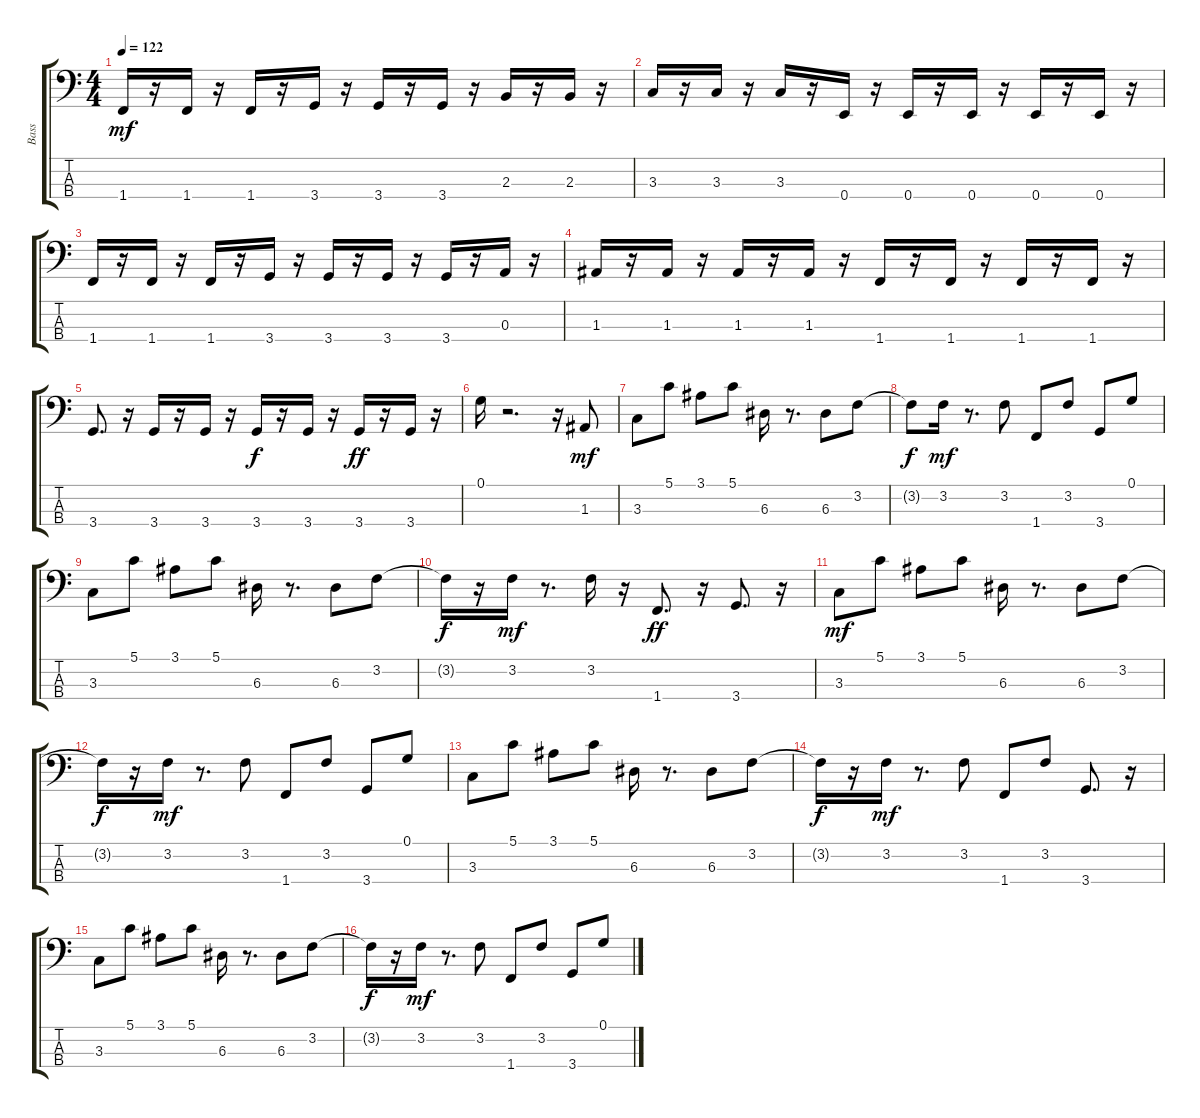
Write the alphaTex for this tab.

\track ("Bass" "Bass") {instrument acousticguitarsteel}
\staff {score tabs}
\tuning (G2 D2 A1 E1) {hide}
\ts (4 4)
\tempo 122
\clef f4
\ks c
1.4.16{dy mf} r.16 1.4.16 r.16 1.4.16 r.16 3.4.16 r.16 3.4.16 r.16 3.4.16 r.16 2.3.16 r.16 2.3.16 r.16 |
3.3.16 r.16 3.3.16 r.16 3.3.16 r.16 0.4.16 r.16 0.4.16 r.16 0.4.16 r.16 0.4.16 r.16 0.4.16 r.16 |
1.4.16 r.16 1.4.16 r.16 1.4.16 r.16 3.4.16 r.16 3.4.16 r.16 3.4.16 r.16 3.4.16 r.16 0.3.16 r.16 |
1.3.16 r.16 1.3.16 r.16 1.3.16 r.16 1.3.16 r.16 1.4.16 r.16 1.4.16 r.16 1.4.16 r.16 1.4.16 r.16 |
3.4.8{d} r.16 3.4.16 r.16 3.4.16 r.16 3.4.16{dy f} r.16 3.4.16 r.16 3.4.16{dy ff} r.16 3.4.16 r.16 |
0.1.16 r.2{d} r.16 1.3.8{dy mf} |
3.3.8 5.1.8 3.1.8 5.1.8 6.3.16 r.8{d} 6.3.8 3.2.8 |
3.2{t}.8{dy f} 3.2.16{dy mf} r.8{d} 3.2.8 1.4.8 3.2.8 3.4.8 0.1.8 |
3.3.8 5.1.8 3.1.8 5.1.8 6.3.16 r.8{d} 6.3.8 3.2.8 |
3.2{t}.16{dy f} r.16 3.2.16{dy mf} r.8{d} 3.2.16 r.16 1.4.8{d dy ff} r.16 3.4.8{d} r.16 |
3.3.8{dy mf} 5.1.8 3.1.8 5.1.8 6.3.16 r.8{d} 6.3.8 3.2.8 |
3.2{t}.16{dy f} r.16 3.2.16{dy mf} r.8{d} 3.2.8 1.4.8 3.2.8 3.4.8 0.1.8 |
3.3.8 5.1.8 3.1.8 5.1.8 6.3.16 r.8{d} 6.3.8 3.2.8 |
3.2{t}.16{dy f} r.16 3.2.16{dy mf} r.8{d} 3.2.8 1.4.8 3.2.8 3.4.8{d} r.16 |
3.3.8 5.1.8 3.1.8 5.1.8 6.3.16 r.8{d} 6.3.8 3.2.8 |
3.2{t}.16{dy f} r.16 3.2.16{dy mf} r.8{d} 3.2.8 1.4.8 3.2.8 3.4.8 0.1.8
